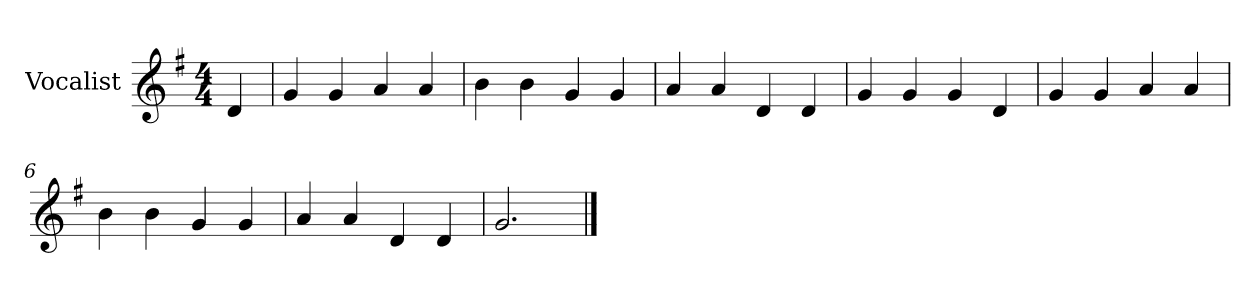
**kern
*part1
*staff1
*I"Vocalist
*k[f#]
*G:
*M4/4
=
4d
=1
4g
4g
4a
4a
=2
4b
4b
4g
4g
=3
4a
4a
4d
4d
=4
4g
4g
4g
4d
=5
4g
4g
4a
4a
=6
4b
4b
4g
4g
=7
4a
4a
4d
4d
=8
2.g
==
*-
